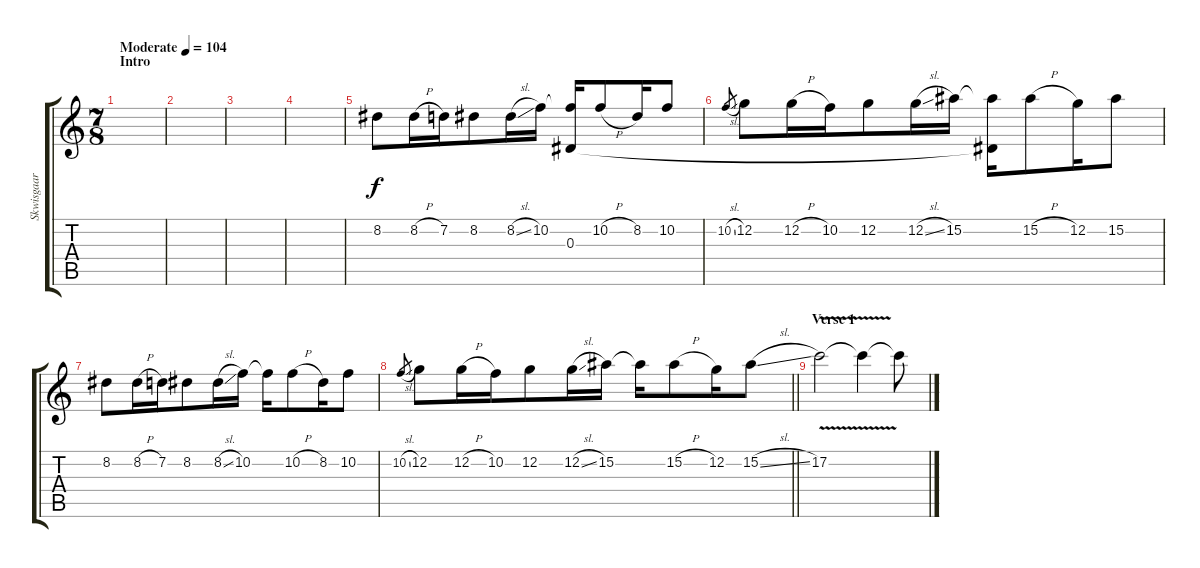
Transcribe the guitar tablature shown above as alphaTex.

\track ("Skwisgaar Skwigelf (Fill Guitar)" "Skwisgaar ") {instrument distortionguitar}
\staff {score tabs}
\tuning (C4 G3 Eb3 Bb2 F2 C2) {hide}
\ts (7 8)
\section ("" "Intro")
\tempo (104 "Moderate")
\clef g2
\ks c
|
|
|
|
8.2.8 8.2{h}.16 7.2.16 8.2.8 8.2{sl}.16 10.2.16 (10.2{t} 0.3).16 10.2{h}.8 8.2.16 10.2.8 |
10.2{sl}.8{gr} 12.2.8 12.2{h}.16 10.2.16 12.2.8 12.2{sl}.16 15.2.16 (15.2{t} 0.3{t}).16 15.2{h}.8 12.2.16 15.2.8 |
8.2.8 8.2{h}.16 7.2.16 8.2.8 8.2{sl}.16 10.2.16 10.2{t}.16 10.2{h}.8 8.2.16 10.2.8 |
\barLineRight lightlight
10.2{sl}.8{gr} 12.2.8 12.2{h}.16 10.2.16 12.2.8 12.2{sl}.16 15.2.16 15.2{t}.16 15.2{h}.8 12.2.16 15.2{sl}.8 |
\section ("" "Verse 1")
17.2{v}.2{volume 2} 17.2{t}.4 17.2{t}.8
